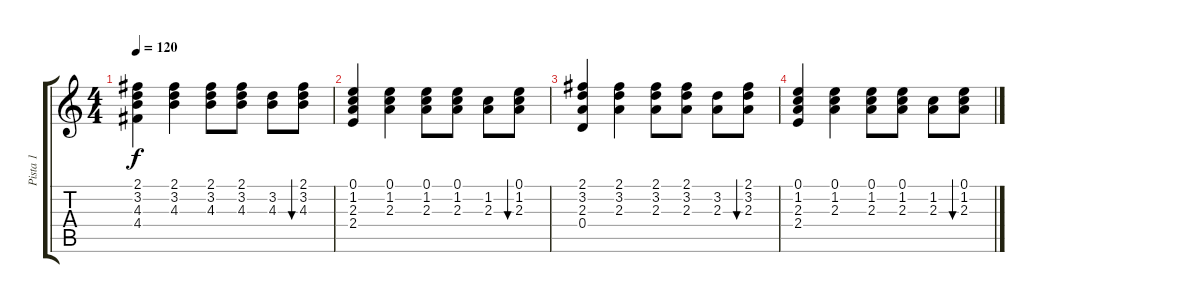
\track ("Pista 1" "Pista 1") {instrument acousticguitarsteel}
\staff {score tabs}
\tuning (E4 B3 G3 D3 A2 E2) {hide}
\ts (4 4)
\tempo 120
\clef g2
\ks c
(2.1 3.2 4.3 4.4).4{dy f} (2.1 3.2 4.3).4 (2.1 3.2 4.3).8 (2.1 3.2 4.3).8 (3.2 4.3).8 (2.1 3.2 4.3).8{bu 30} |
(0.1 1.2 2.3 2.4).4 (0.1 1.2 2.3).4 (0.1 1.2 2.3).8 (0.1 1.2 2.3).8 (1.2 2.3).8 (0.1 1.2 2.3).8{bu 30} |
(2.1 3.2 2.3 0.4).4 (2.1 3.2 2.3).4 (2.1 3.2 2.3).8 (2.1 3.2 2.3).8 (3.2 2.3).8 (2.1 3.2 2.3).8{bu 30} |
(0.1 1.2 2.3 2.4).4 (0.1 1.2 2.3).4 (0.1 1.2 2.3).8 (0.1 1.2 2.3).8 (1.2 2.3).8 (0.1 1.2 2.3).8{bu 30}
